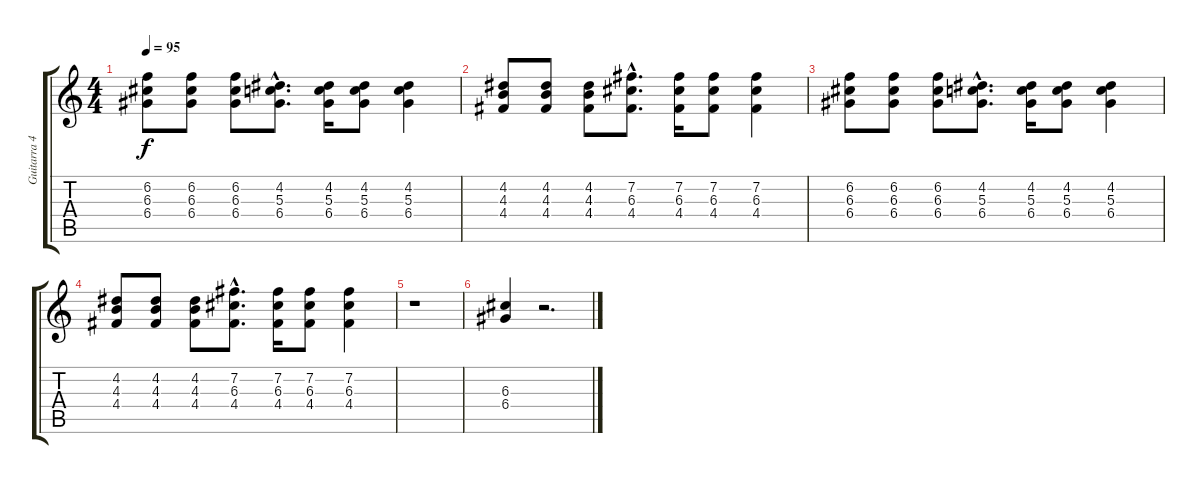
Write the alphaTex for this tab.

\track ("Guitarra 4" "Guitarra 4") {instrument overdrivenguitar}
\staff {score tabs}
\tuning (E4 B3 G3 D3 A2 E2) {hide}
\ts (4 4)
\tempo 95
\clef g2
\ks c
(6.2 6.3 6.4).8{dy f} (6.2 6.3 6.4).8 (6.2 6.3 6.4).8 (4.2{hac} 5.3{hac} 6.4{hac}).8{d} (4.2 5.3 6.4).16 (4.2 5.3 6.4).8 (4.2 5.3 6.4).4 |
(4.2 4.3 4.4).8 (4.2 4.3 4.4).8 (4.2 4.3 4.4).8 (7.2{hac} 6.3{hac} 4.4{hac}).8{d} (7.2 6.3 4.4).16 (7.2 6.3 4.4).8 (7.2 6.3 4.4).4 |
(6.2 6.3 6.4).8 (6.2 6.3 6.4).8 (6.2 6.3 6.4).8 (4.2{hac} 5.3{hac} 6.4{hac}).8{d} (4.2 5.3 6.4).16 (4.2 5.3 6.4).8 (4.2 5.3 6.4).4 |
(4.2 4.3 4.4).8 (4.2 4.3 4.4).8 (4.2 4.3 4.4).8 (7.2{hac} 6.3{hac} 4.4{hac}).8{d} (7.2 6.3 4.4).16 (7.2 6.3 4.4).8 (7.2 6.3 4.4).4 |
r.1 |
(6.3 6.4).4 r.2{d}
